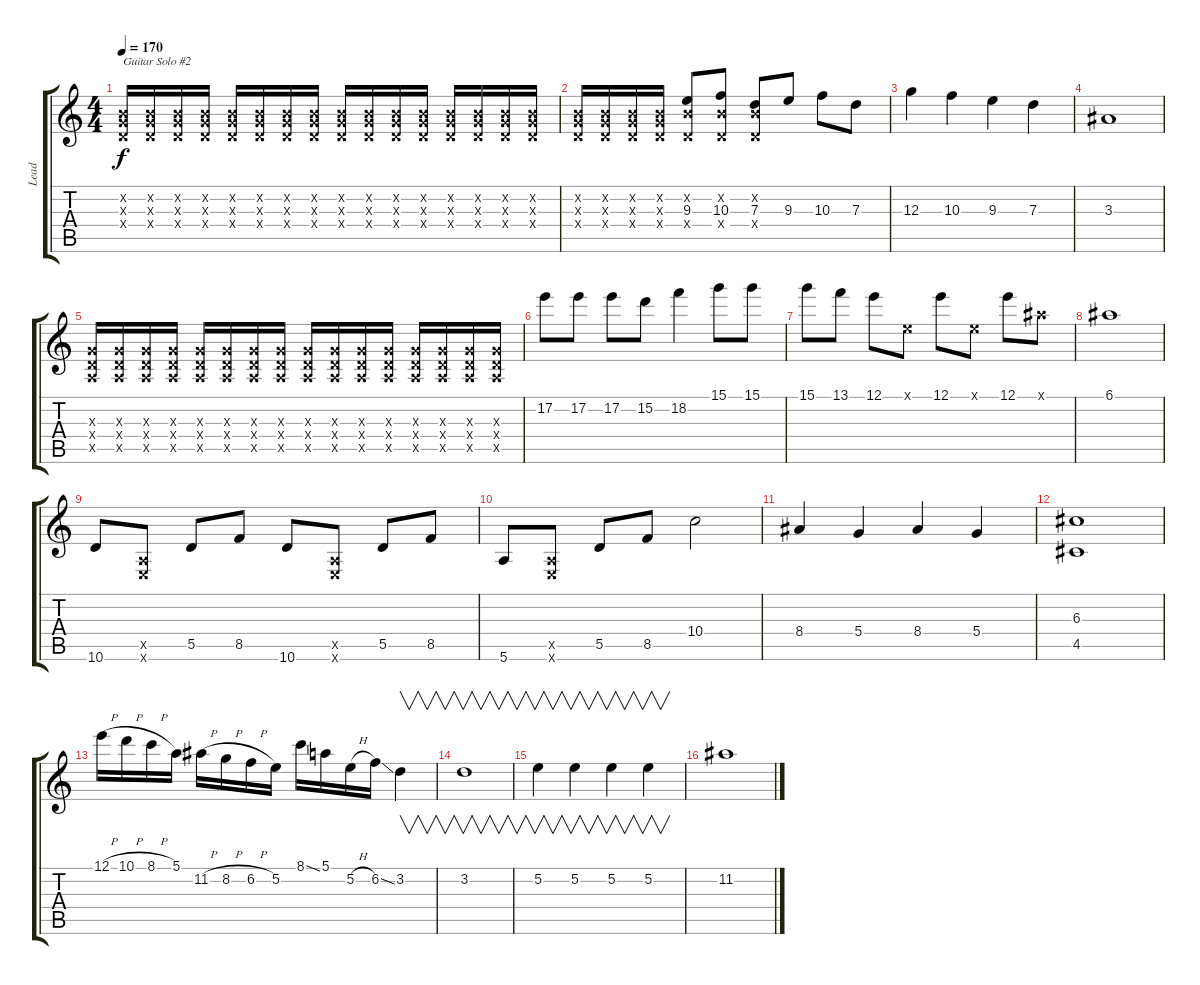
\track ("Lead" "Lead") {instrument overdrivenguitar}
\staff {score tabs}
\tuning (E4 B3 G3 D3 A2 E2) {hide}
\ts (4 4)
\tempo 170
\clef g2
\ks c
(0.2{x} 0.3{x} 0.4{x}).16{txt "Guitar Solo #2" dy f} (0.2{x} 0.3{x} 0.4{x}).16 (0.2{x} 0.3{x} 0.4{x}).16 (0.2{x} 0.3{x} 0.4{x}).16 (0.2{x} 0.3{x} 0.4{x}).16 (0.2{x} 0.3{x} 0.4{x}).16 (0.2{x} 0.3{x} 0.4{x}).16 (0.2{x} 0.3{x} 0.4{x}).16 (0.2{x} 0.3{x} 0.4{x}).16 (0.2{x} 0.3{x} 0.4{x}).16 (0.2{x} 0.3{x} 0.4{x}).16 (0.2{x} 0.3{x} 0.4{x}).16 (0.2{x} 0.3{x} 0.4{x}).16 (0.2{x} 0.3{x} 0.4{x}).16 (0.2{x} 0.3{x} 0.4{x}).16 (0.2{x} 0.3{x} 0.4{x}).16 |
(0.2{x} 0.3{x} 0.4{x}).16 (0.2{x} 0.3{x} 0.4{x}).16 (0.2{x} 0.3{x} 0.4{x}).16 (0.2{x} 0.3{x} 0.4{x}).16 (0.2{x} 9.3 0.4{x}).8 (0.2{x} 10.3 0.4{x}).8 (0.2{x} 7.3 0.4{x}).8 9.3.8 10.3.8 7.3.8 |
12.3.4 10.3.4 9.3.4 7.3.4 |
3.3.1 |
(0.3{x} 0.4{x} 0.5{x}).16 (0.3{x} 0.4{x} 0.5{x}).16 (0.3{x} 0.4{x} 0.5{x}).16 (0.3{x} 0.4{x} 0.5{x}).16 (0.3{x} 0.4{x} 0.5{x}).16 (0.3{x} 0.4{x} 0.5{x}).16 (0.3{x} 0.4{x} 0.5{x}).16 (0.3{x} 0.4{x} 0.5{x}).16 (0.3{x} 0.4{x} 0.5{x}).16 (0.3{x} 0.4{x} 0.5{x}).16 (0.3{x} 0.4{x} 0.5{x}).16 (0.3{x} 0.4{x} 0.5{x}).16 (0.3{x} 0.4{x} 0.5{x}).16 (0.3{x} 0.4{x} 0.5{x}).16 (0.3{x} 0.4{x} 0.5{x}).16 (0.3{x} 0.4{x} 0.5{x}).16 |
17.2.8 17.2.8 17.2.8 15.2.8 18.2.4 15.1.8 15.1.8 |
15.1.8 13.1.8 12.1.8 0.1{x}.8 12.1.8 0.1{x}.8 12.1.8 6.1{x}.8 |
6.1.1 |
10.6.8 (0.5{x} 0.6{x}).8 5.5.8 8.5.8 10.6.8 (0.5{x} 0.6{x}).8 5.5.8 8.5.8 |
5.6.8 (0.5{x} 0.6{x}).8 5.5.8 8.5.8 10.4.2 |
8.4.4 5.4.4 8.4.4 5.4.4 |
(6.3 4.5).1 |
12.1{h}.16 10.1{h}.16 8.1{h}.16 5.1.16 11.2{h}.16 8.2{h}.16 6.2{h}.16 5.2.16 8.1{ss}.16 5.1.16 5.2{h}.16 6.2{ss}.16 3.2.4{v} |
3.2.1{v} |
5.2.4{v} 5.2.4{v} 5.2.4{v} 5.2.4{v} |
11.2.1
